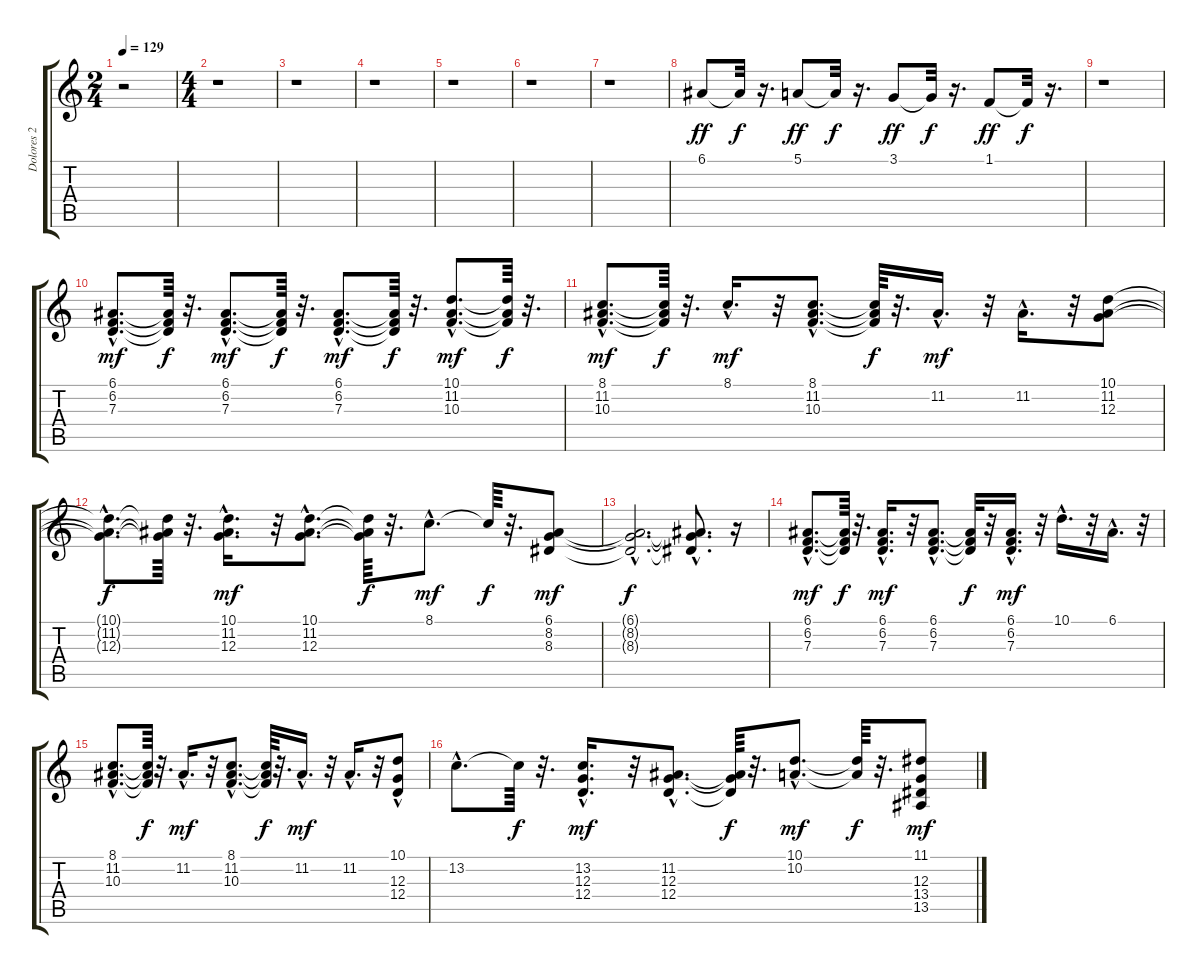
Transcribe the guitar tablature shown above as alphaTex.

\track ("Dolores 2" "Dolores 2") {instrument pad3polysynth}
\staff {score tabs}
\tuning (E4 B3 G3 D3 A2 E2) {hide}
\ts (2 4)
\tempo 129
\clef g2
\ks c
r.2{dy ff instrument pad3polysynth} |
\ts (4 4)
r.1 |
r.1 |
r.1 |
r.1 |
r.1 |
r.1 |
6.1.8 6.1{t}.32{dy f} r.16{d} 5.1.8{dy ff} 5.1{t}.32{dy f} r.16{d} 3.1.8{dy ff} 3.1{t}.32{dy f} r.16{d} 1.1.8{dy ff} 1.1{t}.32{dy f} r.16{d} |
r.1 |
(6.1{hac} 6.2{hac} 7.3{hac}).8{d dy mf} (6.1{t} 6.2{t} 7.3{t}).64{dy f} r.32{d} (6.1{hac} 6.2{hac} 7.3{hac}).8{d dy mf} (6.1{t} 6.2{t} 7.3{t}).64{dy f} r.32{d} (6.1{hac} 6.2{hac} 7.3{hac}).8{d dy mf} (6.1{t} 6.2{t} 7.3{t}).64{dy f} r.32{d} (10.1{hac} 11.2{hac} 10.3{hac}).8{d dy mf} (10.1{t} 11.2{t} 10.3{t}).64{dy f} r.32{d} |
(8.1{hac} 11.2{hac} 10.3{hac}).8{d dy mf} (8.1{t} 11.2{t} 10.3{t}).64{dy f} r.32{d} 8.1{hac}.16{d dy mf} r.32 (8.1{hac} 11.2{hac} 10.3{hac}).8{d} (8.1{t} 11.2{t} 10.3{t}).64{dy f} r.32{d} 11.2{hac}.16{d dy mf} r.32 11.2{hac}.16{d} r.32 (10.1 11.2 12.3).8 |
(10.1{hac t} 11.2{hac t} 12.3{hac t}).8{d dy f} (10.1{t} 11.2{t} 12.3{t}).64 r.32{d} (10.1{hac} 11.2{hac} 12.3{hac}).16{d dy mf} r.32 (10.1{hac} 11.2{hac} 12.3{hac}).8{d} (10.1{t} 11.2{t} 12.3{t}).64{dy f} r.32{d} 8.1{hac}.8{d dy mf} 8.1{t}.64{dy f} r.32{d} (6.1 8.2 8.3).8{dy mf} |
(6.1{hac t} 8.2{hac t} 8.3{hac t}).2{d dy f} (6.1{hac t} 8.2{hac t} 8.3{hac t}).8{d} r.16 |
(6.1{hac} 6.2{hac} 7.3{hac}).8{d dy mf} (6.1{t} 6.2{t} 7.3{t}).64{dy f} r.32{d} (6.1{hac} 6.2{hac} 7.3{hac}).16{d dy mf} r.32 (6.1{hac} 6.2{hac} 7.3{hac}).8{d} (6.1{t} 6.2{t} 7.3{t}).32{dy f} r.32 (6.1{hac} 6.2{hac} 7.3{hac}).16{d dy mf} r.32 10.1{hac}.16{d} r.32 6.1{hac}.16{d} r.32 |
(8.1{hac} 11.2{hac} 10.3{hac}).8{d} (8.1{t} 11.2{t} 10.3{t}).64{dy f} r.32{d} 11.2{hac}.16{d dy mf} r.32 (8.1{hac} 11.2{hac} 10.3{hac}).8{d} (8.1{t} 11.2{t} 10.3{t}).64{dy f} r.32{d} 11.2{hac}.16{d dy mf} r.32 11.2{hac}.16{d} r.32 (10.1{hac} 12.3 12.4).8 |
13.2{hac}.8{d} 13.2{t}.64{dy f} r.32{d} (13.2{hac} 12.3{hac} 12.4{hac}).16{d dy mf} r.32 (11.2{hac} 12.3{hac} 12.4{hac}).8{d} (11.2{t} 12.3{t} 12.4{t}).64{dy f} r.32{d} (10.1{hac} 10.2{hac}).8{d dy mf} (10.1{t} 10.2{t}).64{dy f} r.32{d} (11.1 12.3 13.4 13.5).8{dy mf}
